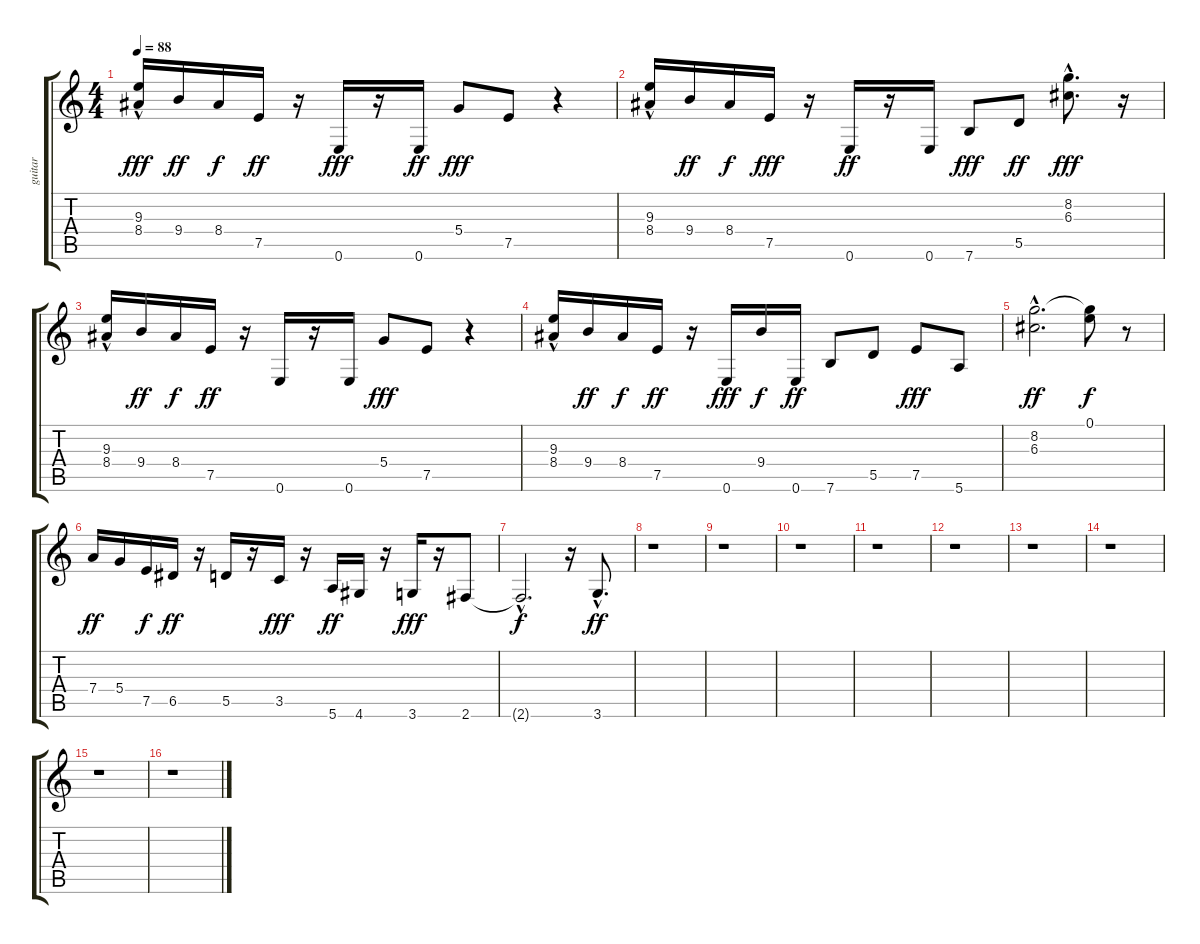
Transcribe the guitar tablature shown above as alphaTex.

\track ("guitar" "guitar") {instrument overdrivenguitar}
\staff {score tabs}
\tuning (E4 B3 G3 D3 A2 E2) {hide}
\ts (4 4)
\tempo 88
\clef g2
\ks c
(9.3{hac} 8.4).16{dy fff} 9.4.16{dy ff} 8.4.16{dy f} 7.5.16{dy ff} r.16 0.6.16{dy fff} r.16 0.6.16{dy ff} 5.4.8{dy fff} 7.5.8 r.4 |
(9.3{hac} 8.4).16 9.4.16{dy ff} 8.4.16{dy f} 7.5.16{dy fff} r.16 0.6.16{dy ff} r.16 0.6.16 7.6.8{dy fff} 5.5.8{dy ff} (8.2{hac} 6.3{hac}).8{d dy fff} r.16 |
(9.3{hac} 8.4).16 9.4.16{dy ff} 8.4.16{dy f} 7.5.16{dy ff} r.16 0.6.16 r.16 0.6.16 5.4.8{dy fff} 7.5.8 r.4 |
(9.3{hac} 8.4).16 9.4.16{dy ff} 8.4.16{dy f} 7.5.16{dy ff} r.16 0.6.16{dy fff} 9.4.16{dy f} 0.6.16{dy ff} 7.6.8 5.5.8 7.5.8{dy fff} 5.6.8 |
(8.2{hac} 6.3{hac}).2{d dy ff} (0.1 8.2{t}).8{dy f} r.8 |
7.4.16{dy ff} 5.4.16 7.5.16{dy f} 6.5.16{dy ff} r.16 5.5.16 r.16 3.5.16{dy fff} r.16 5.6.16{dy ff} 4.6.16 r.16 3.6.16{dy fff} r.16 2.6.8 |
2.6{hac t}.2{d dy f} r.16 3.6{hac}.8{d dy ff} |
r.1 |
r.1 |
r.1 |
r.1 |
r.1 |
r.1 |
r.1 |
r.1 |
r.1
